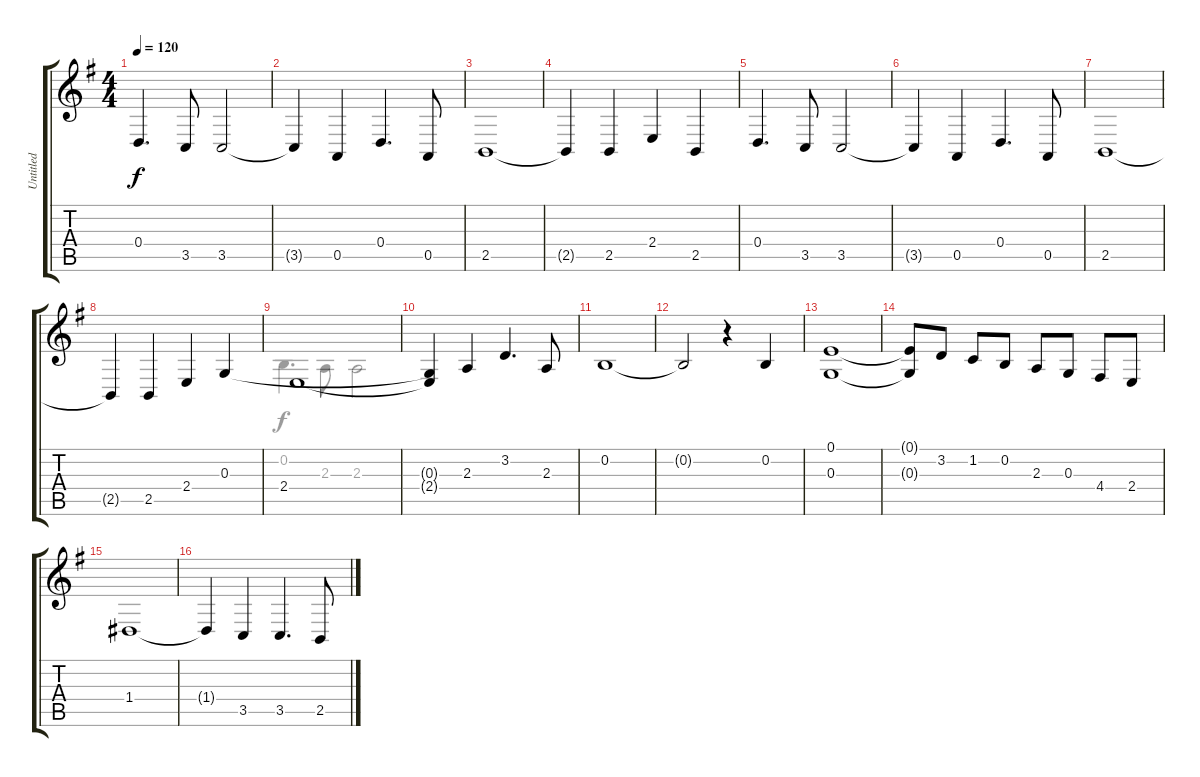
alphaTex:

\track ("Untitled" "Untitled") {instrument churchorgan}
\staff {score tabs}
\tuning (E4 B3 G3 D3 A2 E2) {hide}
\voice
\ts (4 4)
\tempo 120
\clef g2
\ks g
0.4.4{d dy f} 3.5.8 3.5.2 |
3.5{t}.4 0.5.4 0.4.4{d} 0.5.8 |
2.5.1 |
2.5{t}.4 2.5.4 2.4.4 2.5.4 |
0.4.4{d} 3.5.8 3.5.2 |
3.5{t}.4 0.5.4 0.4.4{d} 0.5.8 |
2.5.1 |
2.5{t}.4 2.5.4 2.4.4 0.3.4 |
2.4.1 |
(0.3{t} 2.4{t}).4 2.3.4 3.2.4{d} 2.3.8 |
0.2.1 |
0.2{t}.2 r.4 0.2.4 |
(0.1 0.3).1 |
(0.1{t} 0.3{t}).8 3.2.8 1.2.8 0.2.8 2.3.8 0.3.8 4.4.8 2.4.8 |
1.4.1 |
1.4{t}.4 3.5.4 3.5.4{d} 2.5.8
\voice
\clef g2
\ottava regular
\simile none
\ks g
|
|
|
|
|
|
|
|
0.2.4{d} 2.3.8 2.3.2 |
|
|
|
|
|
|
